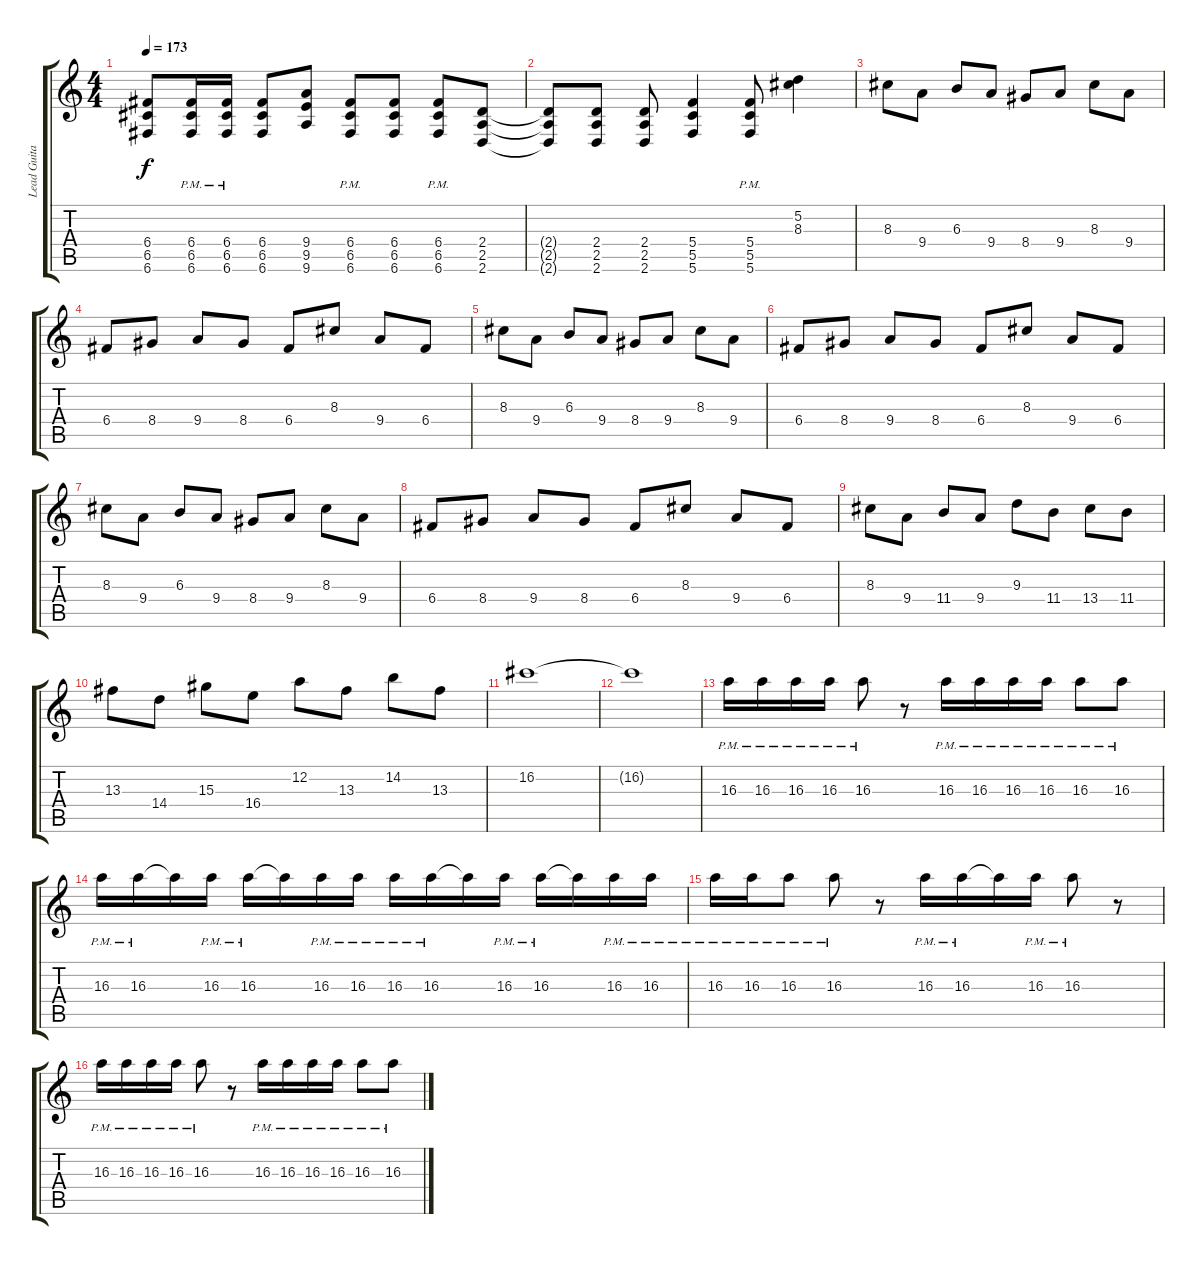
\track ("Lead Guitar" "Lead Guita") {instrument distortionguitar}
\staff {score tabs}
\tuning (D4 A3 F3 C3 G2 C2) {hide}
\ts (4 4)
\tempo 173
\clef g2
\ks c
(6.4 6.5 6.6).8{dy f} (6.4{pm} 6.5{pm} 6.6{pm}).16 (6.4{pm} 6.5{pm} 6.6{pm}).16 (6.4 6.5 6.6).8 (9.4 9.5 9.6).8 (6.4{pm} 6.5{pm} 6.6{pm}).8 (6.4 6.5 6.6).8 (6.4{pm} 6.5{pm} 6.6{pm}).8 (2.4 2.5 2.6).8 |
(2.4{t} 2.5{t} 2.6{t}).8 (2.4 2.5 2.6).8 (2.4 2.5 2.6).8 (5.4 5.5 5.6).4 (5.4{pm} 5.5{pm} 5.6{pm}).8 (5.2 8.3).4 |
8.3.8 9.4.8 6.3.8 9.4.8 8.4.8 9.4.8 8.3.8 9.4.8 |
6.4.8 8.4.8 9.4.8 8.4.8 6.4.8 8.3.8 9.4.8 6.4.8 |
8.3.8 9.4.8 6.3.8 9.4.8 8.4.8 9.4.8 8.3.8 9.4.8 |
6.4.8 8.4.8 9.4.8 8.4.8 6.4.8 8.3.8 9.4.8 6.4.8 |
8.3.8 9.4.8 6.3.8 9.4.8 8.4.8 9.4.8 8.3.8 9.4.8 |
6.4.8 8.4.8 9.4.8 8.4.8 6.4.8 8.3.8 9.4.8 6.4.8 |
8.3.8 9.4.8 11.4.8 9.4.8 9.3.8 11.4.8 13.4.8 11.4.8 |
13.3.8 14.4.8 15.3.8 16.4.8 12.2.8 13.3.8 14.2.8 13.3.8 |
16.2.1 |
16.2{t}.1 |
16.3{pm}.16 16.3{pm}.16 16.3{pm}.16 16.3{pm}.16 16.3{pm}.8 r.8 16.3{pm}.16 16.3{pm}.16 16.3{pm}.16 16.3{pm}.16 16.3{pm}.8 16.3{pm}.8 |
16.3{pm}.16 16.3{pm}.16 16.3{t}.16 16.3{pm}.16 16.3{pm}.16 16.3{t}.16 16.3{pm}.16 16.3{pm}.16 16.3{pm}.16 16.3{pm}.16 16.3{t}.16 16.3{pm}.16 16.3{pm}.16 16.3{t}.16 16.3{pm}.16 16.3{pm}.16 |
16.3{pm}.16 16.3{pm}.16 16.3{pm}.8 16.3{pm}.8 r.8 16.3{pm}.16 16.3{pm}.16 16.3{t}.16 16.3{pm}.16 16.3{pm}.8 r.8 |
16.3{pm}.16 16.3{pm}.16 16.3{pm}.16 16.3{pm}.16 16.3{pm}.8 r.8 16.3{pm}.16 16.3{pm}.16 16.3{pm}.16 16.3{pm}.16 16.3{pm}.8 16.3{pm}.8
